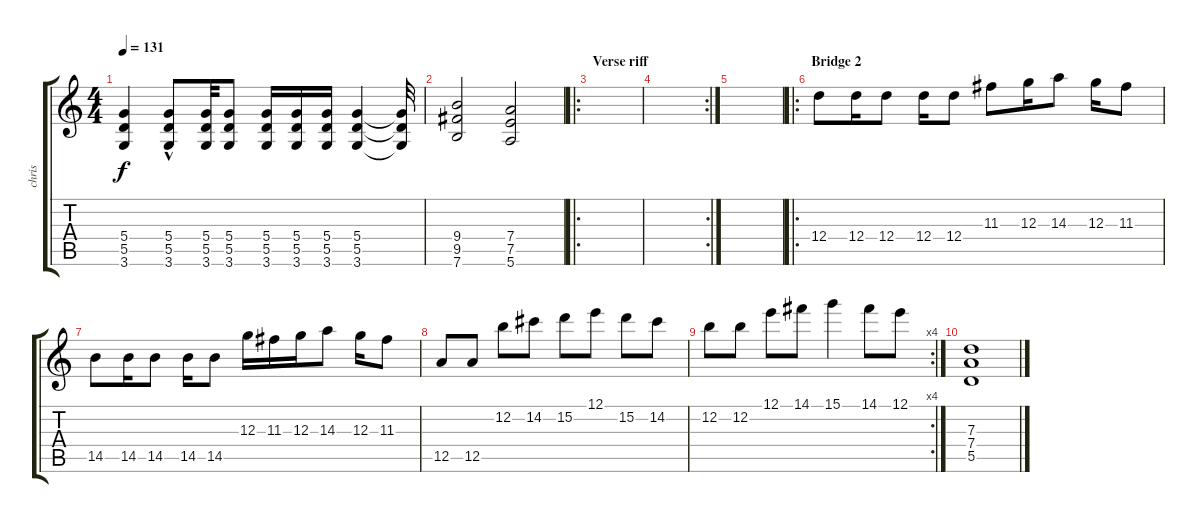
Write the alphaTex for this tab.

\track ("chris" "chris") {instrument distortionguitar}
\staff {score tabs}
\tuning (E4 B3 G3 D3 A2 E2) {hide}
\ts (4 4)
\tempo 131
\clef g2
\ks c
(5.4 5.5 3.6).4{dy f} (5.4 5.5{hac} 3.6).8 (5.4 5.5 3.6).32 (5.4 5.5 3.6).8 (5.4 5.5 3.6).16 (5.4 5.5 3.6).16 (5.4 5.5 3.6).16 (5.4 5.5 3.6).4 (5.4{t} 5.5{t} 3.6{t}).32 |
(9.4 9.5 7.6).2 (7.4 7.5 5.6).2 |
\ro
\section ("" "Verse riff")
|
\rc 2
|
|
\ro
\section ("" "Bridge 2")
12.4.8 12.4.16 12.4.8 12.4.16 12.4.8 11.3.8 12.3.16 14.3.8 12.3.16 11.3.8 |
14.5.8 14.5.16 14.5.8 14.5.16 14.5.8 12.3.16 11.3.16 12.3.16 14.3.8 12.3.16 11.3.8 |
12.5.8 12.5.8 12.2.8 14.2.8 15.2.8 12.1.8 15.2.8 14.2.8 |
\rc 4
12.2.8 12.2.8 12.1.8 14.1.8 15.1.4 14.1.8 12.1.8 |
(7.3 7.4 5.5).1
